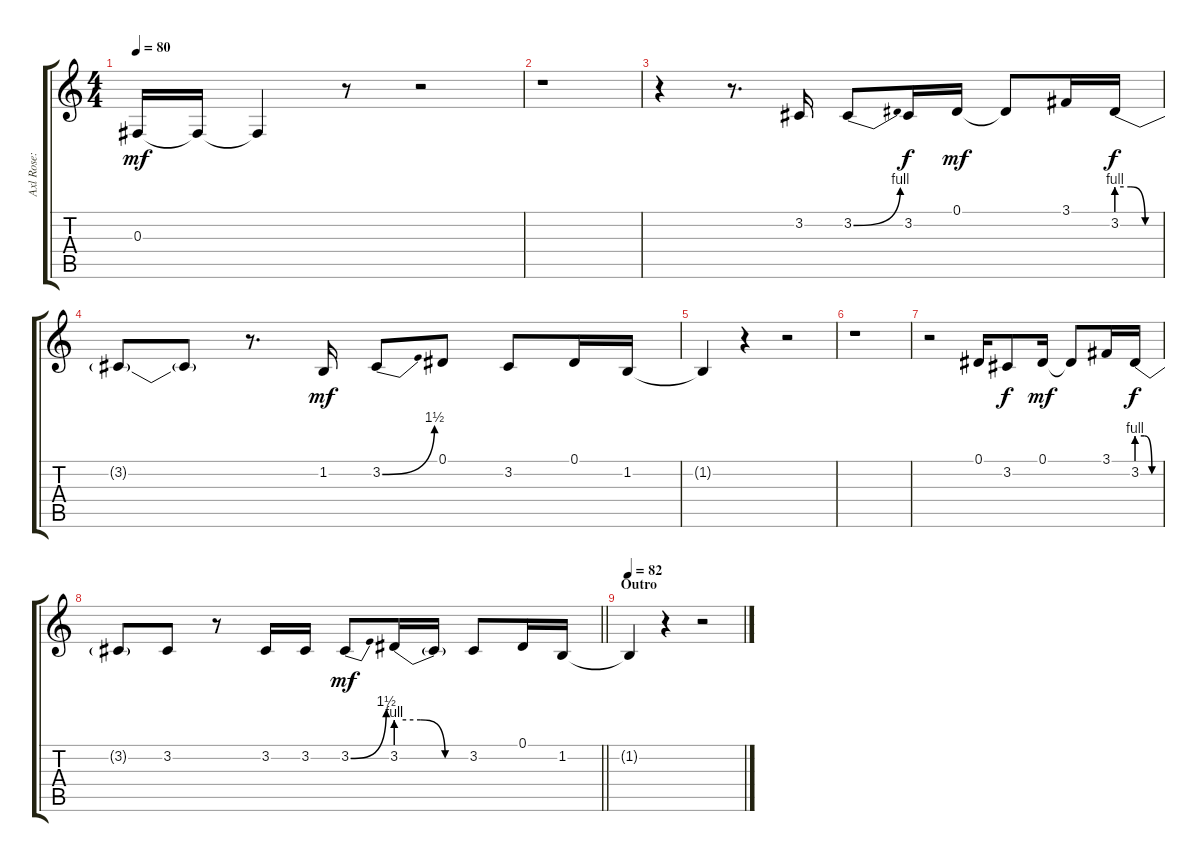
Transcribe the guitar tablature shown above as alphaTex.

\track ("Axl Rose: Vocal" "Axl Rose: ") {instrument synthvoice}
\staff {score tabs}
\tuning (Eb4 Bb3 Gb3 Db3 Ab2 Eb2) {hide}
\ts (4 4)
\tempo 80
\clef g2
\ks c
0.3{t}.16{dy mf} 0.3{t}.16 0.3{t}.4 r.8 r.2 |
r.1 |
r.4 r.8{d} 3.2.16 3.2{be (bend 0 0 60 4)}.8 3.2.16{dy f} 0.1.16{dy mf} 0.1{t}.8 3.1.16 3.2{be (custom 0 4 20 4 40 0 60 0)}.16{dy f} |
3.2{t}.8 3.2{t}.8 r.8{d} 1.2.16{dy mf} 3.2{be (bend 0 0 60 6)}.8 0.1.8 3.2.8 0.1.16 1.2.16 |
1.2{t}.4 r.4 r.2 |
r.1 |
r.2 0.1.16 3.2.8{dy f} 0.1.16{dy mf} 0.1{t}.8 3.1.16 3.2{be (custom 0 4 20 4 40 0 60 0)}.16{dy f} |
\barLineRight lightlight
3.2{t}.8 3.2.8 r.8 3.2.16 3.2.16 3.2{be (bend 0 0 60 6)}.8{dy mf} 3.2{be (custom 0 4 20 4 40 0 60 0)}.16 3.2{t}.16 3.2.8 0.1.16 1.2.16 |
\section ("" "Outro")
\tempo 82
1.2{t}.4 r.4 r.2
